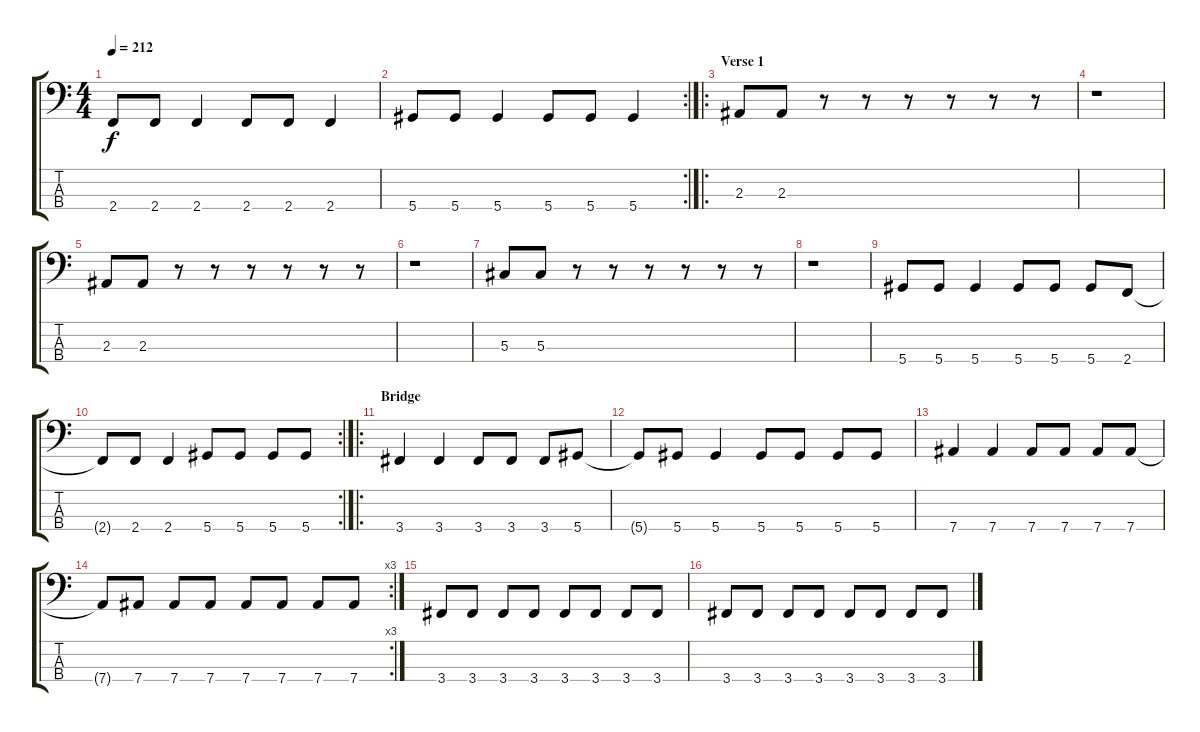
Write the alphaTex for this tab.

\track "" {instrument electricbasspick}
\staff {score tabs}
\tuning (Gb2 Db2 Ab1 Eb1) {hide}
\ts (4 4)
\tempo 212
\clef f4
\ks c
2.4.8{dy f} 2.4.8 2.4.4 2.4.8 2.4.8 2.4.4 |
\rc 2
5.4.8 5.4.8 5.4.4 5.4.8 5.4.8 5.4.4 |
\ro
\section ("" "Verse 1")
2.3.8 2.3.8 r.8 r.8 r.8 r.8 r.8 r.8 |
r.1 |
2.3.8 2.3.8 r.8 r.8 r.8 r.8 r.8 r.8 |
r.1 |
5.3.8 5.3.8 r.8 r.8 r.8 r.8 r.8 r.8 |
r.1 |
5.4.8 5.4.8 5.4.4 5.4.8 5.4.8 5.4.8 2.4.8 |
\rc 2
2.4{t}.8 2.4.8 2.4.4 5.4.8 5.4.8 5.4.8 5.4.8 |
\ro
\section ("" "Bridge")
3.4.4 3.4.4 3.4.8 3.4.8 3.4.8 5.4.8 |
5.4{t}.8 5.4.8 5.4.4 5.4.8 5.4.8 5.4.8 5.4.8 |
7.4.4 7.4.4 7.4.8 7.4.8 7.4.8 7.4.8 |
\rc 3
7.4{t}.8 7.4.8 7.4.8 7.4.8 7.4.8 7.4.8 7.4.8 7.4.8 |
3.4.8 3.4.8 3.4.8 3.4.8 3.4.8 3.4.8 3.4.8 3.4.8 |
3.4.8 3.4.8 3.4.8 3.4.8 3.4.8 3.4.8 3.4.8 3.4.8
